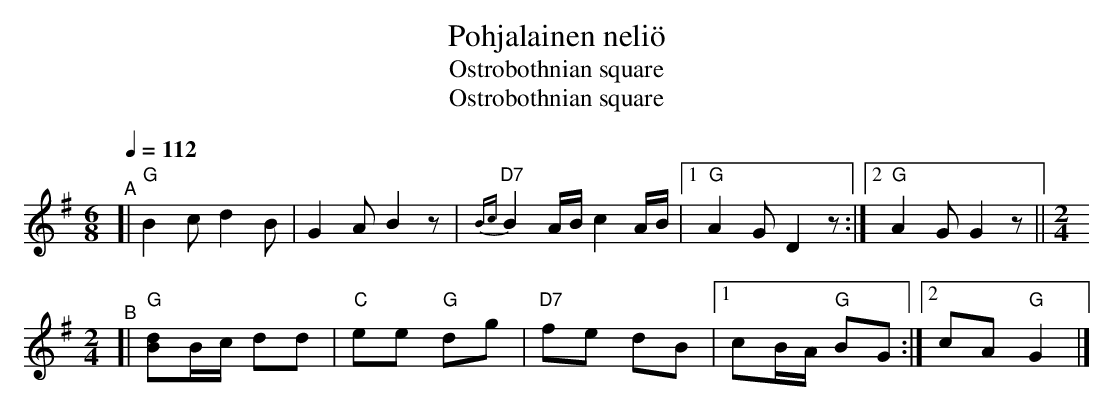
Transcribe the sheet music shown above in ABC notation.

X:1
T: Pohjalainen neli\"o
T: Ostrobothnian square
T: Ostrobothnian square
L: 1/8
M: 6/8
Q: 1/4=112
K: G
"^A"[|\
"G"B2c d2B | G2A B2z | "D7"{Bc}B2A/B/ c2A/B/ |[1 "G"A2G D2z :|[2 "G"A2G G2z ||[M:2/4]
"^B"[|\
"G"[dB]B/c/ dd | "C"ee "G"dg | "D7"fe dB |[1 cB/A/ "G"BG :|[2 cA "G"G2 |]
